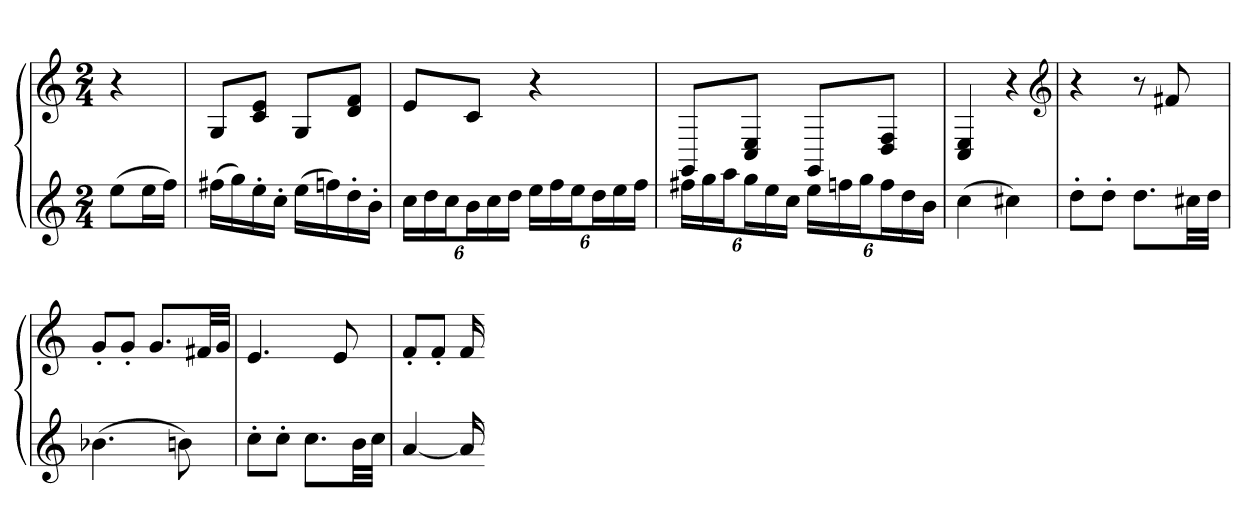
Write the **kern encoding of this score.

**kern	**kern
*part1	*part1
*staff2	*staff1
*clefG2	*clefG2
*M2/4	*M2/4
=	=
(8eeL	4r
16eeL	.
16ffJJ)	.
=	=
(16ff#XLL	8GL
16gg)	.
16ee'	8c 8eJ
16cc'JJ	.
(16eeLL	8GL
16ffn)	.
16dd'	8d 8fJ
16b'JJ	.
=	=
24ccLL	8eL
24dd	.
24ccJ	.
24bL	8cJ
24cc	.
24ddJJ	.
24eeLL	4r
24ff	.
24eeJ	.
24ddL	.
24ee	.
24ffJJ	.
=	=
24ff#XLL	8GGL
24gg	.
24aaJ	.
24ggL	8C 8EJ
24ee	.
24ccJJ	.
24eeLL	8GGL
24ffn	.
24ggJ	.
24ffL	8D 8FJ
24dd	.
24bJJ	.
=	=
(4cc	4C 4E
4cc#X)	4r
*	*clefG2
=	=
8dd'L	4r
8dd'J	.
8.ddL	8r
.	8f#X
32cc#XLL	.
32ddJJJ	.
=	=
(4.b-X	8g'L
.	8g'J
.	8.gL
8bn)	.
.	32f#XLL
.	32gJJJ
=	=
8cc'L	4.e
8cc'J	.
8.ccL	.
.	8e
32bLL	.
32ccJJJ	.
=	=
[4a	8f'L
.	8f'J
16a]	16f
=-	=-
*-	*-
